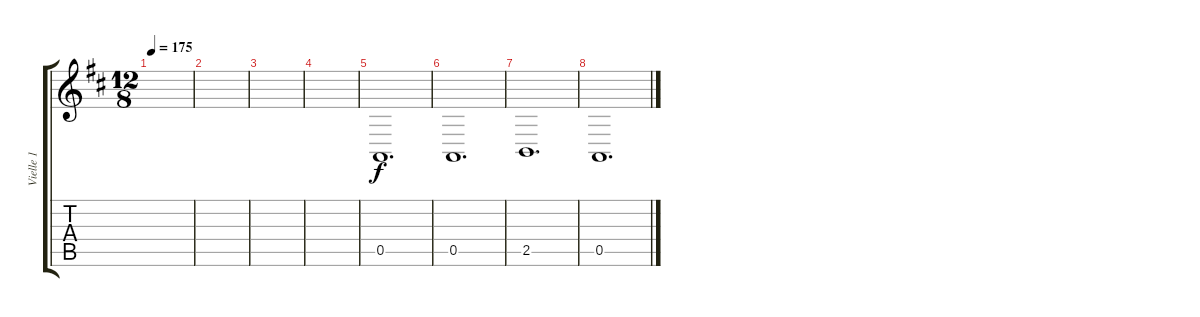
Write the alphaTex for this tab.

\track ("Vielle 1" "Vielle 1") {instrument viola bank 255}
\staff {score tabs}
\tuning (E4 B3 G3 D3 A2 E2) {hide}
\ts (12 8)
\tempo 175
\clef g2
\ks d
|
|
|
|
0.5.1{d} |
0.5.1{d} |
2.5.1{d} |
0.5.1{d}
